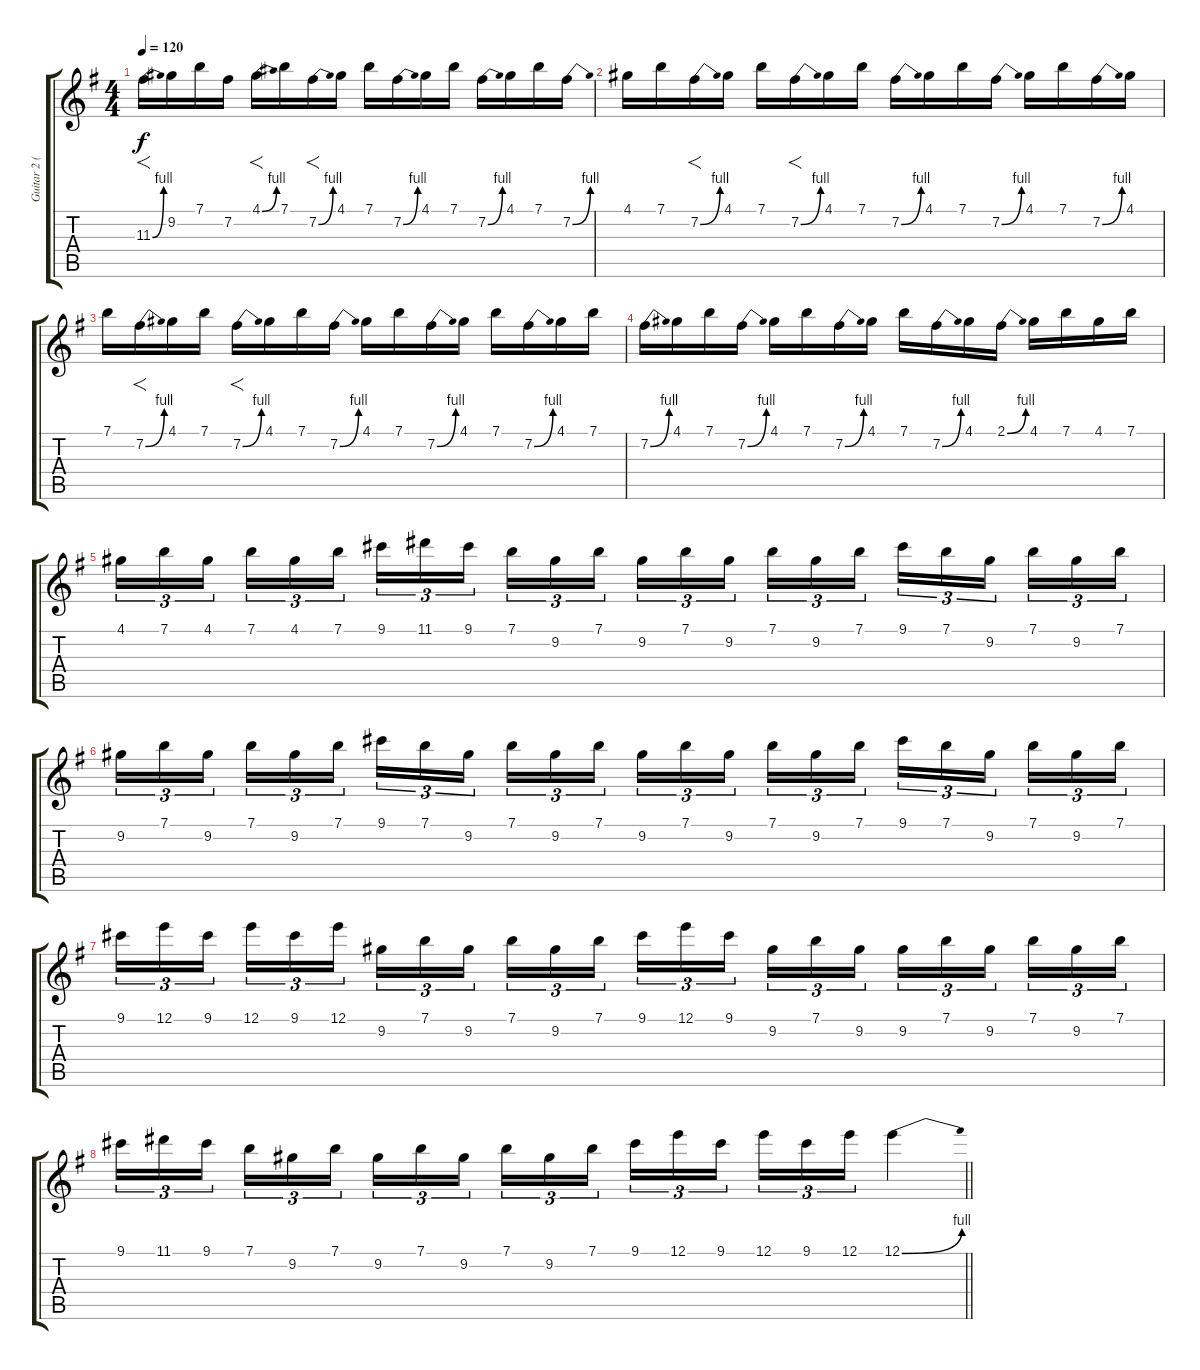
\track ("Guitar 2 (Tony Iommi)" "Guitar 2 (") {instrument overdrivenguitar}
\staff {score tabs}
\tuning (E4 B3 G3 D3 A2 E2) {hide}
\ts (4 4)
\tempo 120
\clef g2
\ks g
11.3{be (bend 0 0 60 4)}.16{f dy f} 9.2.16 7.1.16 7.2.16 4.1{be (bend 0 0 60 4)}.16{f} 7.1.16 7.2{be (bend 0 0 60 4)}.16{f} 4.1.16 7.1.16 7.2{be (bend 0 0 60 4)}.16 4.1.16 7.1.16 7.2{be (bend 0 0 60 4)}.16 4.1.16 7.1.16 7.2{be (bend 0 0 60 4)}.16 |
4.1.16 7.1.16 7.2{be (bend 0 0 60 4)}.16{f} 4.1.16 7.1.16 7.2{be (bend 0 0 60 4)}.16{f} 4.1.16 7.1.16 7.2{be (bend 0 0 60 4)}.16 4.1.16 7.1.16 7.2{be (bend 0 0 60 4)}.16 4.1.16 7.1.16 7.2{be (bend 0 0 60 4)}.16 4.1.16 |
7.1.16 7.2{be (bend 0 0 60 4)}.16{f} 4.1.16 7.1.16 7.2{be (bend 0 0 60 4)}.16{f} 4.1.16 7.1.16 7.2{be (bend 0 0 60 4)}.16 4.1.16 7.1.16 7.2{be (bend 0 0 60 4)}.16 4.1.16 7.1.16 7.2{be (bend 0 0 60 4)}.16 4.1.16 7.1.16 |
7.2{be (bend 0 0 60 4)}.16 4.1.16 7.1.16 7.2{be (bend 0 0 60 4)}.16 4.1.16 7.1.16 7.2{be (bend 0 0 60 4)}.16 4.1.16 7.1.16 7.2{be (bend 0 0 60 4)}.16 4.1.16 2.1{be (bend 0 0 60 4)}.16 4.1.16 7.1.16 4.1.16 7.1.16 |
4.1.16{tu (3 2)} 7.1.16{tu (3 2)} 4.1.16{tu (3 2) beam splitsecondary} 7.1.16{tu (3 2)} 4.1.16{tu (3 2)} 7.1.16{tu (3 2)} 9.1.16{tu (3 2)} 11.1.16{tu (3 2)} 9.1.16{tu (3 2) beam splitsecondary} 7.1.16{tu (3 2)} 9.2.16{tu (3 2)} 7.1.16{tu (3 2)} 9.2.16{tu (3 2)} 7.1.16{tu (3 2)} 9.2.16{tu (3 2) beam splitsecondary} 7.1.16{tu (3 2)} 9.2.16{tu (3 2)} 7.1.16{tu (3 2)} 9.1.16{tu (3 2)} 7.1.16{tu (3 2)} 9.2.16{tu (3 2) beam splitsecondary} 7.1.16{tu (3 2)} 9.2.16{tu (3 2)} 7.1.16{tu (3 2)} |
9.2.16{tu (3 2)} 7.1.16{tu (3 2)} 9.2.16{tu (3 2) beam splitsecondary} 7.1.16{tu (3 2)} 9.2.16{tu (3 2)} 7.1.16{tu (3 2)} 9.1.16{tu (3 2)} 7.1.16{tu (3 2)} 9.2.16{tu (3 2) beam splitsecondary} 7.1.16{tu (3 2)} 9.2.16{tu (3 2)} 7.1.16{tu (3 2)} 9.2.16{tu (3 2)} 7.1.16{tu (3 2)} 9.2.16{tu (3 2) beam splitsecondary} 7.1.16{tu (3 2)} 9.2.16{tu (3 2)} 7.1.16{tu (3 2)} 9.1.16{tu (3 2)} 7.1.16{tu (3 2)} 9.2.16{tu (3 2) beam splitsecondary} 7.1.16{tu (3 2)} 9.2.16{tu (3 2)} 7.1.16{tu (3 2)} |
9.1.16{tu (3 2)} 12.1.16{tu (3 2)} 9.1.16{tu (3 2) beam splitsecondary} 12.1.16{tu (3 2)} 9.1.16{tu (3 2)} 12.1.16{tu (3 2)} 9.2.16{tu (3 2)} 7.1.16{tu (3 2)} 9.2.16{tu (3 2) beam splitsecondary} 7.1.16{tu (3 2)} 9.2.16{tu (3 2)} 7.1.16{tu (3 2)} 9.1.16{tu (3 2)} 12.1.16{tu (3 2)} 9.1.16{tu (3 2) beam splitsecondary} 9.2.16{tu (3 2)} 7.1.16{tu (3 2)} 9.2.16{tu (3 2)} 9.2.16{tu (3 2)} 7.1.16{tu (3 2)} 9.2.16{tu (3 2) beam splitsecondary} 7.1.16{tu (3 2)} 9.2.16{tu (3 2)} 7.1.16{tu (3 2)} |
\barLineRight lightlight
9.1.16{tu (3 2)} 11.1.16{tu (3 2)} 9.1.16{tu (3 2) beam splitsecondary} 7.1.16{tu (3 2)} 9.2.16{tu (3 2)} 7.1.16{tu (3 2)} 9.2.16{tu (3 2)} 7.1.16{tu (3 2)} 9.2.16{tu (3 2) beam splitsecondary} 7.1.16{tu (3 2)} 9.2.16{tu (3 2)} 7.1.16{tu (3 2)} 9.1.16{tu (3 2)} 12.1.16{tu (3 2)} 9.1.16{tu (3 2) beam splitsecondary} 12.1.16{tu (3 2)} 9.1.16{tu (3 2)} 12.1.16{tu (3 2)} 12.1{be (bend 0 0 60 4)}.4
